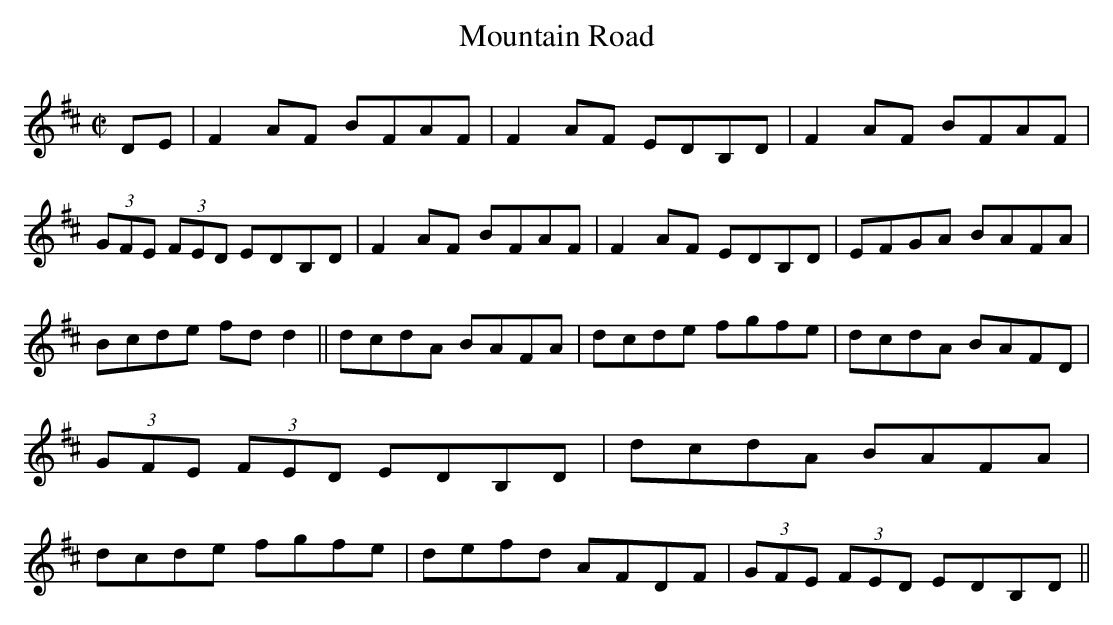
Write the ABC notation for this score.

X:1
T:Mountain Road
M:C|
K:D
DE|F2AF BFAF|F2AF EDB,D|F2AF BFAF|(3GFE (3FED EDB,D|\
F2AF BFAF|F2AF EDB,D|EFGA BAFA|Bcde fdd2||\
dcdA BAFA|dcde fgfe|dcdA BAFD|(3GFE (3FED EDB,D|\
dcdA BAFA|dcde fgfe|defd AFDF|(3GFE (3FED EDB,D||
